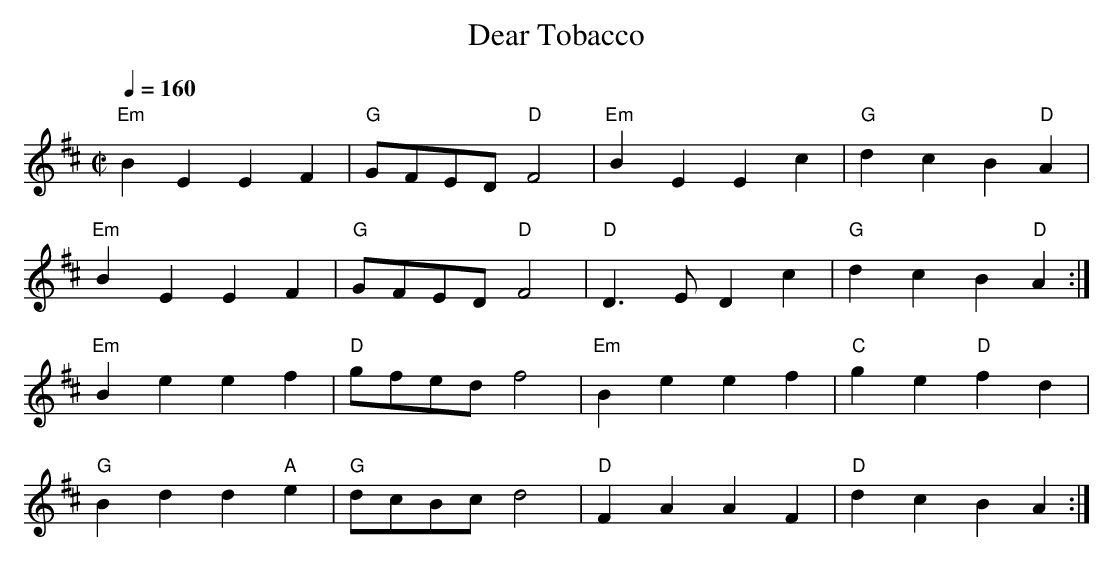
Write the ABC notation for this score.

X:1
T: Dear Tobacco
M: C|
L: 1/4
Q: 160
K: Dmaj
   "Em" B E E F | "G" G/F/E/D/ "D" F2 | "Em" B E E c | "G" d c B "D" A |
   "Em" B E E F | "G" G/F/E/D/ "D" F2 | "D" D>E D c | "G" d c B "D" A :|
   "Em" B e e f | "D" g/f/e/d/ f2 | "Em" B e e f | "C" g e "D" f d |
   "G" B d d "A" e | "G" d/c/B/c/ d2 | "D" F A A F | "D" d c B A :|
